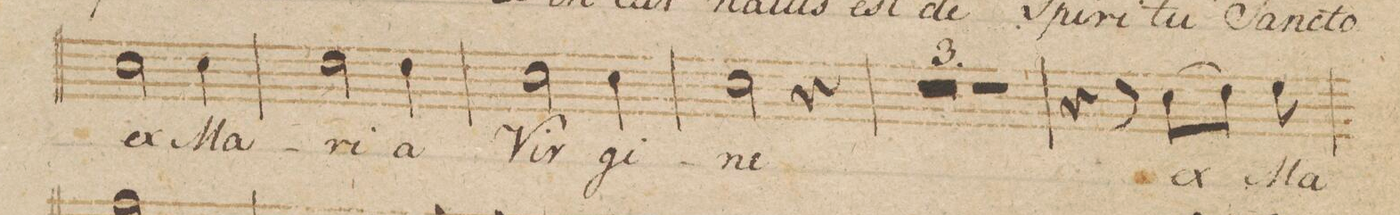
**kern	**text	**dynam
*I"Basso.	*	*
*clefF4	*	*
*k[b-e-a-d-]	*	*
*met(c|)	*	*
*M3/4	*	*
2E-\	ex	.
4E-\	Ma-	.
=96	=96	=96
2F\	-ri-	.
4F\	-a	.
=97	=97	=97
2E-\	Vir-	.
4E-\	-gi-	.
=98	=98	=98
2E-\	-ne	.
4r	.	.
=99	=99	=99
1.r	.	.
=100	=100	=100
=101	=101	=101
2.r	.	.
=102	=102	=102
4r	.	.
8r	.	.
(8E-\L	ex	.
8F\J)	.	.
8G\	-Ma-	.
=103	=103	=103
*-	*-	*-
